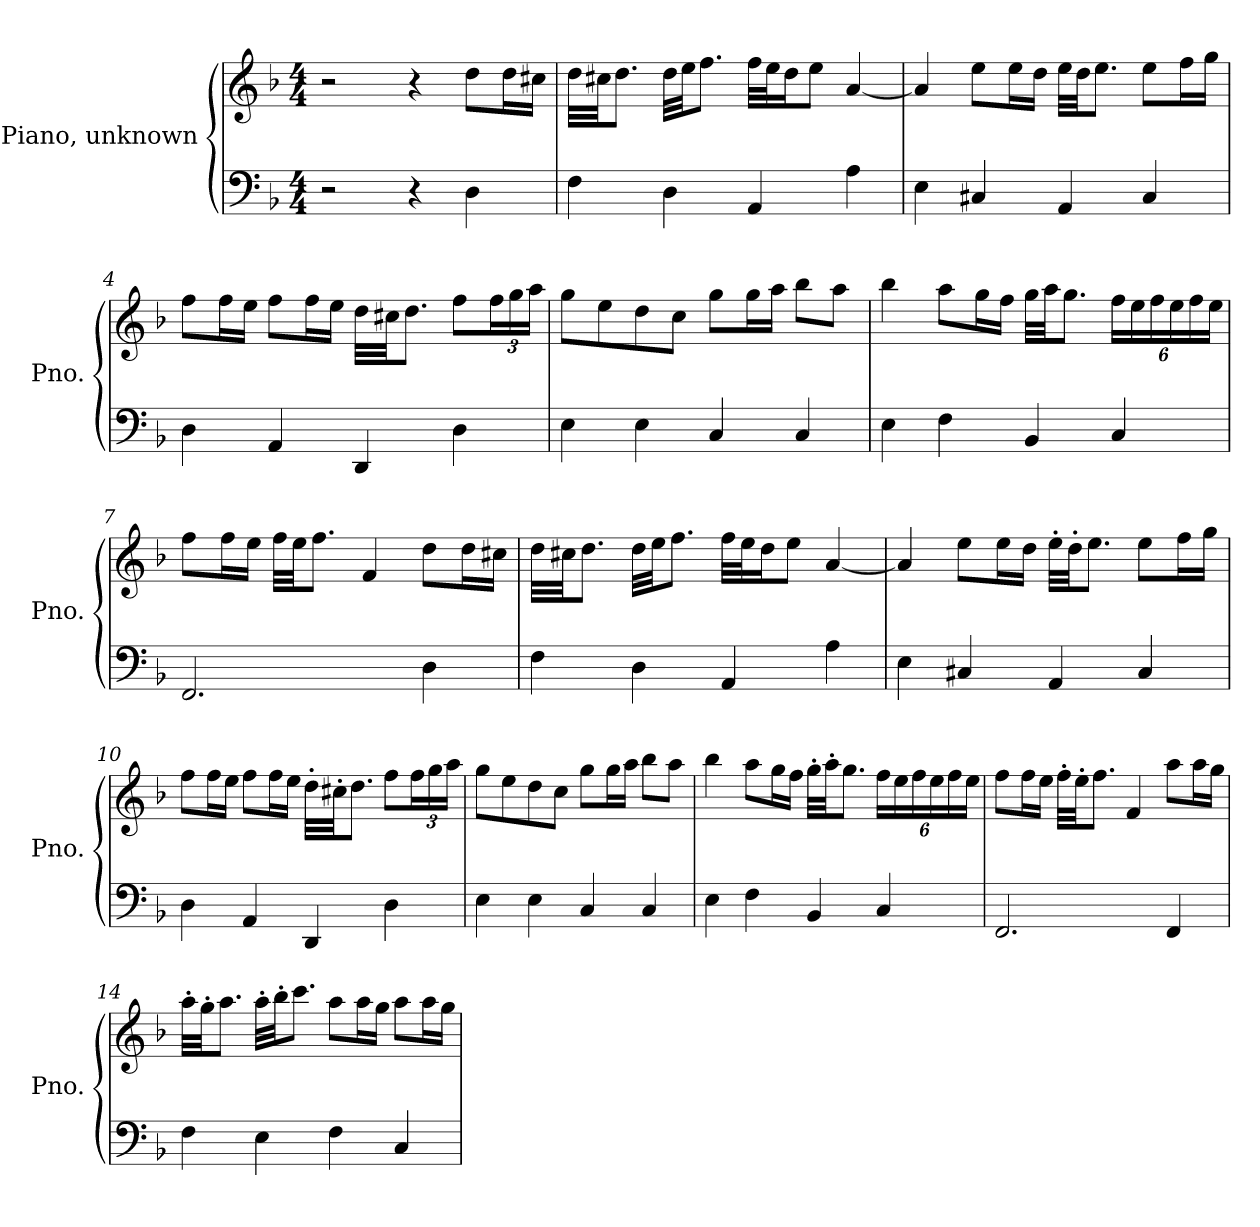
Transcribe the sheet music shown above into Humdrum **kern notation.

**kern	**kern
*part1	*part1
*staff2	*staff1
*I"Piano, unknown	*
*I'Pno.	*
*clefF4	*clefG2
*k[b-]	*k[b-]
*M4/4	*M4/4
*MM120	*MM120
=1	=1
2r	2r
4r	4r
4D\	8dd\L
.	16dd\L
.	16cc#X\JJ
=2	=2
4F\	32dd\LLL
.	32cc#X\JJ
.	8.dd\J
4D\	32dd\LLL
.	32ee\JJ
.	8.ff\J
4AA/	32ff\LLL
.	32ee\J
.	16dd\J
.	8ee\J
4A\	[4a/
=3	=3
4E\	4a/]
4C#X/	8ee\L
.	16ee\L
.	16dd\JJ
4AA/	32ee\LLL
.	32dd\JJ
.	8.ee\J
4C#/	8ee\L
.	16ff\L
.	16gg\JJ
!!LO:LB:g=z
=4	=4
4D\	8ff\L
.	16ff\L
.	16ee\JJ
4AA/	8ff\L
.	16ff\L
.	16ee\JJ
4DD/	32dd\LLL
.	32cc#X\JJ
.	8.dd\J
4D\	8ff\L
*	*Xbrackettup
.	24ff\L
.	24gg\
.	24aa\JJ
=5	=5
4E\	8gg\L
.	8ee\
4E\	8dd\
.	8cc\J
4C/	8gg\L
.	16gg\L
.	16aa\JJ
4C/	8bb-\L
.	8aa\J
=6	=6
4E\	4bb-\
4F\	8aa\L
.	16gg\L
.	16ff\JJ
4BB-/	32gg\LLL
.	32aa\JJ
.	8.gg\J
4C/	24ff\LL
.	24ee\
.	24ff\
.	24ee\
.	24ff\
.	24ee\JJ
!!LO:LB:g=z
=7	=7
2.FF/	8ff\L
.	16ff\L
.	16ee\JJ
.	32ff\LLL
.	32ee\JJ
.	8.ff\J
.	4f/
4D\	8dd\L
.	16dd\L
.	16cc#X\JJ
=8	=8
4F\	32dd\LLL
.	32cc#X\JJ
.	8.dd\J
4D\	32dd\LLL
.	32ee\JJ
.	8.ff\J
4AA/	32ff\LLL
.	32ee\J
.	16dd\J
.	8ee\J
4A\	[4a/
=9	=9
4E\	4a/]
4C#X/	8ee\L
.	16ee\L
.	16dd\JJ
4AA/	32ee'\LLL
.	32dd'\JJ
.	8.ee\J
4C#/	8ee\L
.	16ff\L
.	16gg\JJ
!!LO:LB:g=z
=10	=10
4D\	8ff\L
.	16ff\L
.	16ee\JJ
4AA/	8ff\L
.	16ff\L
.	16ee\JJ
4DD/	32dd'\LLL
.	32cc#X'\JJ
.	8.dd\J
4D\	8ff\L
.	24ff\L
.	24gg\
.	24aa\JJ
=11	=11
4E\	8gg\L
.	8ee\
4E\	8dd\
.	8cc\J
4C/	8gg\L
.	16gg\L
.	16aa\JJ
4C/	8bb-\L
.	8aa\J
=12	=12
4E\	4bb-\
4F\	8aa\L
.	16gg\L
.	16ff\JJ
4BB-/	32gg'\LLL
.	32aa'\JJ
.	8.gg\J
4C/	24ff\LL
.	24ee\
.	24ff\
.	24ee\
.	24ff\
.	24ee\JJ
!!LO:LB:g=z
=13	=13
2.FF/	8ff\L
.	16ff\L
.	16ee\JJ
.	32ff'\LLL
.	32ee'\JJ
.	8.ff\J
.	4f/
4FF/	8aa\L
.	16aa\L
.	16gg\JJ
=14	=14
4F\	32aa'\LLL
.	32gg'\JJ
.	8.aa\J
4E\	32aa'\LLL
.	32bb-'\JJ
.	8.ccc\J
4F\	8aa\L
.	16aa\L
.	16gg\JJ
4C/	8aa\L
.	16aa\L
.	16gg\JJ
=	=
*-	*-
